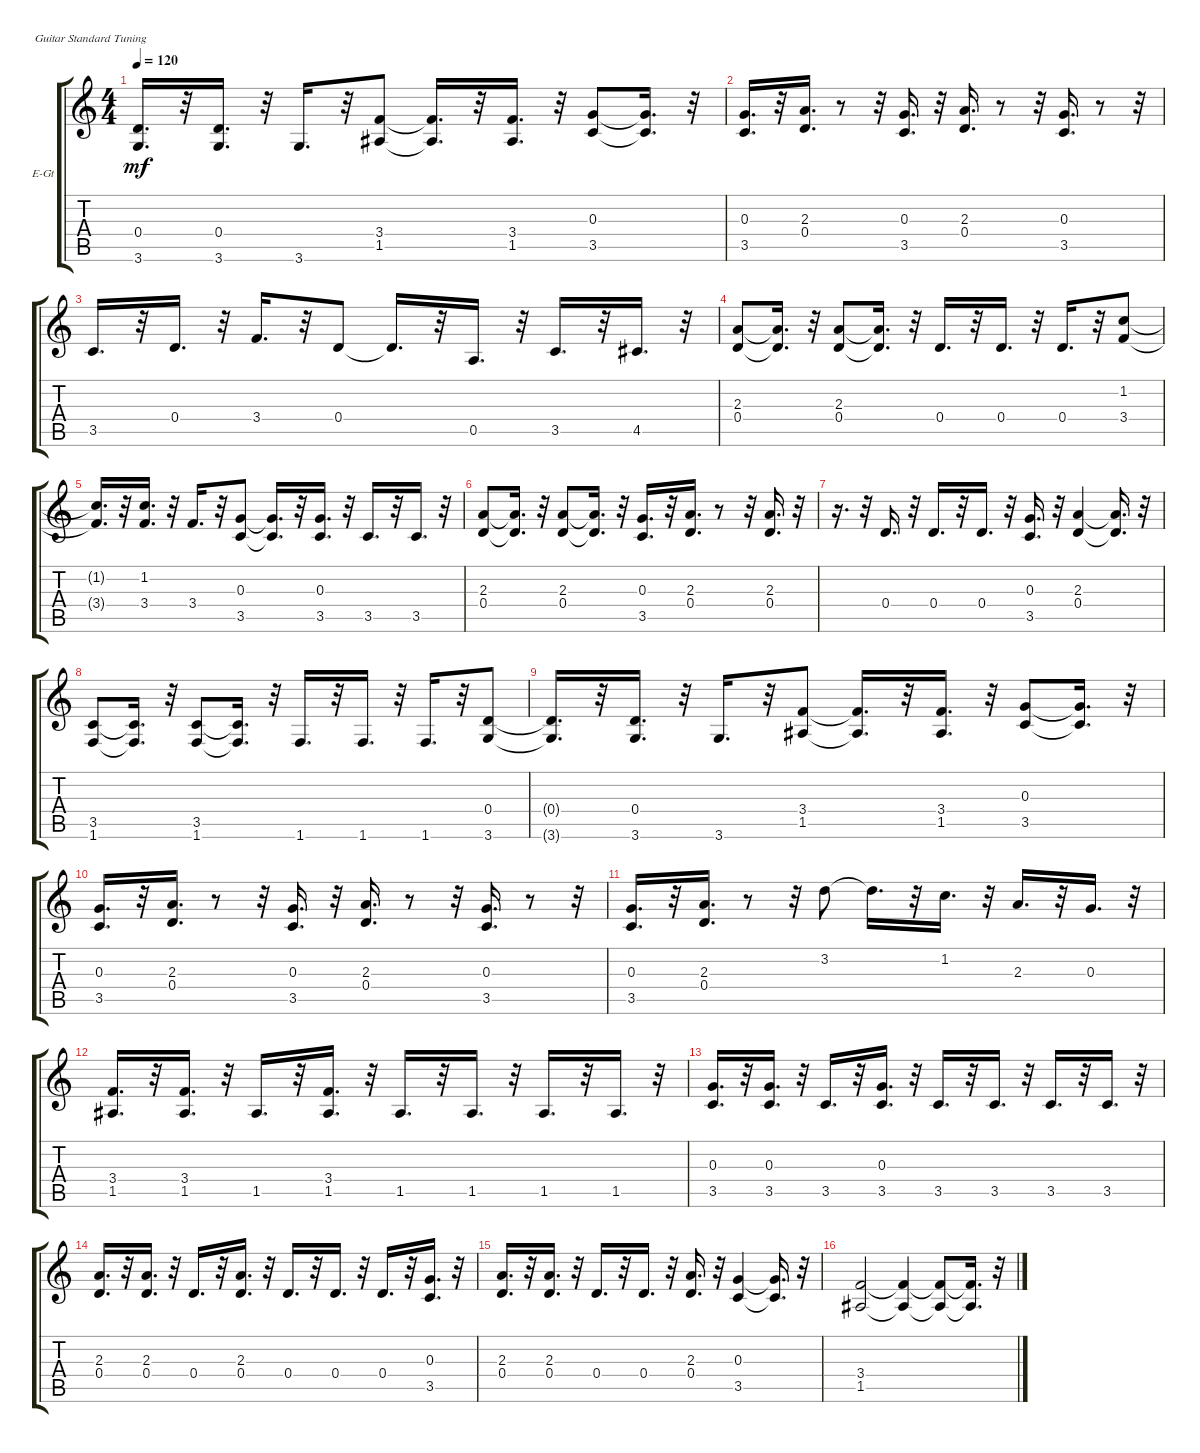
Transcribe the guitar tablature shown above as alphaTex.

\bracketExtendMode groupsimilarinstruments
\firstSystemTrackNameOrientation horizontal
\otherSystemsTrackNameOrientation horizontal
\track ("" "E-Gt") {instrument electricguitarclean}
\staff {score tabs}
\tuning (E4 B3 G3 D3 A2 E2)
\ts (4 4)
\tempo 120
\clef g2
\ks c
(0.4{t} 3.6{t}).16{d dy mf} r.32 (0.4 3.6).16{d} r.32 3.6.16{d} r.32 (3.4 1.5).8 (3.4{t} 1.5{t}).16{d} r.32 (3.4 1.5).16{d} r.32 (0.3 3.5).8 (0.3{t} 3.5{t}).16{d} r.32 |
(0.3 3.5).16{d} r.32 (2.3 0.4).16{d} r.8 r.32 (0.3 3.5).16{d} r.32 (2.3 0.4).16{d} r.8 r.32 (0.3 3.5).16{d} r.8 r.32 |
3.5.16{d} r.32 0.4.16{d} r.32 3.4.16{d} r.32 0.4.8 0.4{t}.16{d} r.32 0.5.16{d} r.32 3.5.16{d} r.32 4.5.16{d} r.32 |
(2.3 0.4).8 (2.3{t} 0.4{t}).16{d} r.32 (2.3 0.4).8 (2.3{t} 0.4{t}).16{d} r.32 0.4.16{d} r.32 0.4.16{d} r.32 0.4.16{d} r.32 (1.2 3.4).8 |
(1.2{t} 3.4{t}).16{d} r.32 (1.2 3.4).16{d} r.32 3.4.16{d} r.32 (0.3 3.5).8 (0.3{t} 3.5{t}).16{d} r.32 (0.3 3.5).16{d} r.32 3.5.16{d} r.32 3.5.16{d} r.32 |
(2.3 0.4).8 (2.3{t} 0.4{t}).16{d} r.32 (2.3 0.4).8 (2.3{t} 0.4{t}).16{d} r.32 (0.3 3.5).16{d} r.32 (2.3 0.4).16{d} r.8 r.32 (2.3 0.4).16{d} r.32 |
r.16{d} r.32 0.4.16{d} r.32 0.4.16{d} r.32 0.4.16{d} r.32 (0.3 3.5).16{d} r.32 (2.3 0.4).4 (2.3{t} 0.4{t}).16{d} r.32 |
(3.5 1.6).8 (3.5{t} 1.6{t}).16{d} r.32 (3.5 1.6).8 (3.5{t} 1.6{t}).16{d} r.32 1.6.16{d} r.32 1.6.16{d} r.32 1.6.16{d} r.32 (0.4 3.6).8 |
(0.4{t} 3.6{t}).16{d} r.32 (0.4 3.6).16{d} r.32 3.6.16{d} r.32 (3.4 1.5).8 (3.4{t} 1.5{t}).16{d} r.32 (3.4 1.5).16{d} r.32 (0.3 3.5).8 (0.3{t} 3.5{t}).16{d} r.32 |
(0.3 3.5).16{d} r.32 (2.3 0.4).16{d} r.8 r.32 (0.3 3.5).16{d} r.32 (2.3 0.4).16{d} r.8 r.32 (0.3 3.5).16{d} r.8 r.32 |
(0.3 3.5).16{d} r.32 (2.3 0.4).16{d} r.8 r.32 3.2.8 3.2{t}.16{d} r.32 1.2.16{d} r.32 2.3.16{d} r.32 0.3.16{d} r.32 |
(3.4 1.5).16{d} r.32 (3.4 1.5).16{d} r.32 1.5.16{d} r.32 (3.4 1.5).16{d} r.32 1.5.16{d} r.32 1.5.16{d} r.32 1.5.16{d} r.32 1.5.16{d} r.32 |
(0.3 3.5).16{d} r.32 (0.3 3.5).16{d} r.32 3.5.16{d} r.32 (0.3 3.5).16{d} r.32 3.5.16{d} r.32 3.5.16{d} r.32 3.5.16{d} r.32 3.5.16{d} r.32 |
(2.3 0.4).16{d} r.32 (2.3 0.4).16{d} r.32 0.4.16{d} r.32 (2.3 0.4).16{d} r.32 0.4.16{d} r.32 0.4.16{d} r.32 0.4.16{d} r.32 (0.3 3.5).16{d} r.32 |
(2.3 0.4).16{d} r.32 (2.3 0.4).16{d} r.32 0.4.16{d} r.32 0.4.16{d} r.32 (2.3 0.4).16{d} r.32 (0.3 3.5).4 (0.3{t} 3.5{t}).16{d} r.32 |
(3.4 1.5).2 (3.4{t} 1.5{t}).4 (3.4{t} 1.5{t}).8 (3.4{t} 1.5{t}).16{d} r.32
